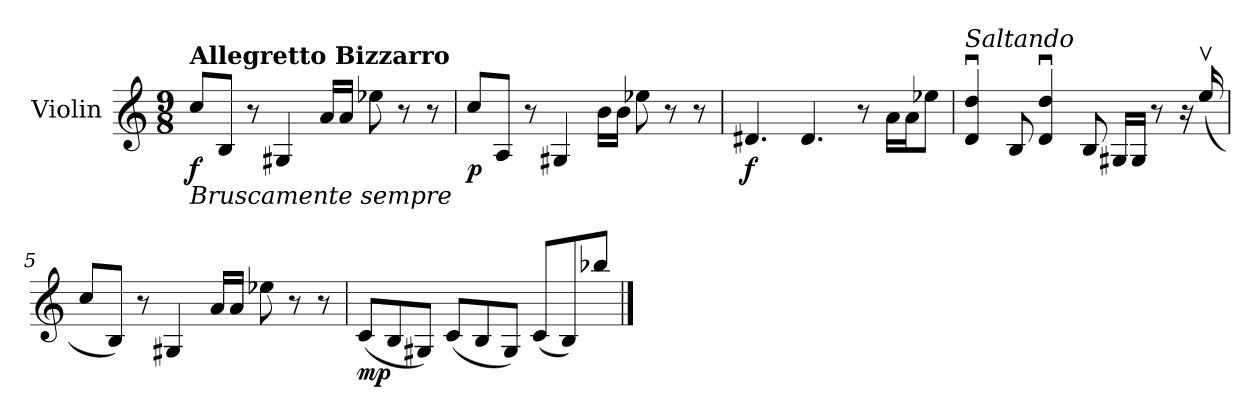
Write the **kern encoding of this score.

**kern	**dynam
*part1	*part1
*staff1	*staff1
*I"Violin	*
*I'Vln.	*
*clefG2	*
*k[]	*
*M9/8	*
*MM135	*
=1	=1
!LO:TX:a:B:t=Allegretto Bizzarro	!
!LO:TX:b:i:t=Bruscamente sempre	!
!	!LO:DY:b
8cc/L	f
8B/J	.
8r	.
4G#X/	.
16a/LL	.
16a/JJ	.
8ee-X\	.
8r	.
8r	.
=2	=2
!	!LO:DY:b
8cc/L	p
8A/J	.
8r	.
4G#X/	.
16b\LL	.
16b\JJ	.
8ee-X\	.
8r	.
8r	.
=3	=3
!	!LO:DY:b
4.d#X/	f
4.d#/	.
8r	.
16a\LL	.
16a\J	.
8ee-X\J	.
!!LO:LB:g=z
=4	=4
!LO:TX:a:i:t=Saltando	!
4d/u 4dd/u	.
8B/	.
4d/u 4dd/u	.
8B/	.
16G#X/LL	.
16G#/JJ	.
8r	.
16r	.
(16eev/	.
=5	=5
8cc/L	.
8B/J)	.
8r	.
4G#X/	.
16a/LL	.
16a/JJ	.
8ee-X\	.
8r	.
8r	.
=6	=6
!	!LO:DY:b
(8c/L	mp
8B/	.
8G#X/J)	.
(8c/L	.
8B/	.
8G#/J)	.
(8c/L	.
8B/)	.
8bb-X/J	.
==	==
*-	*-
